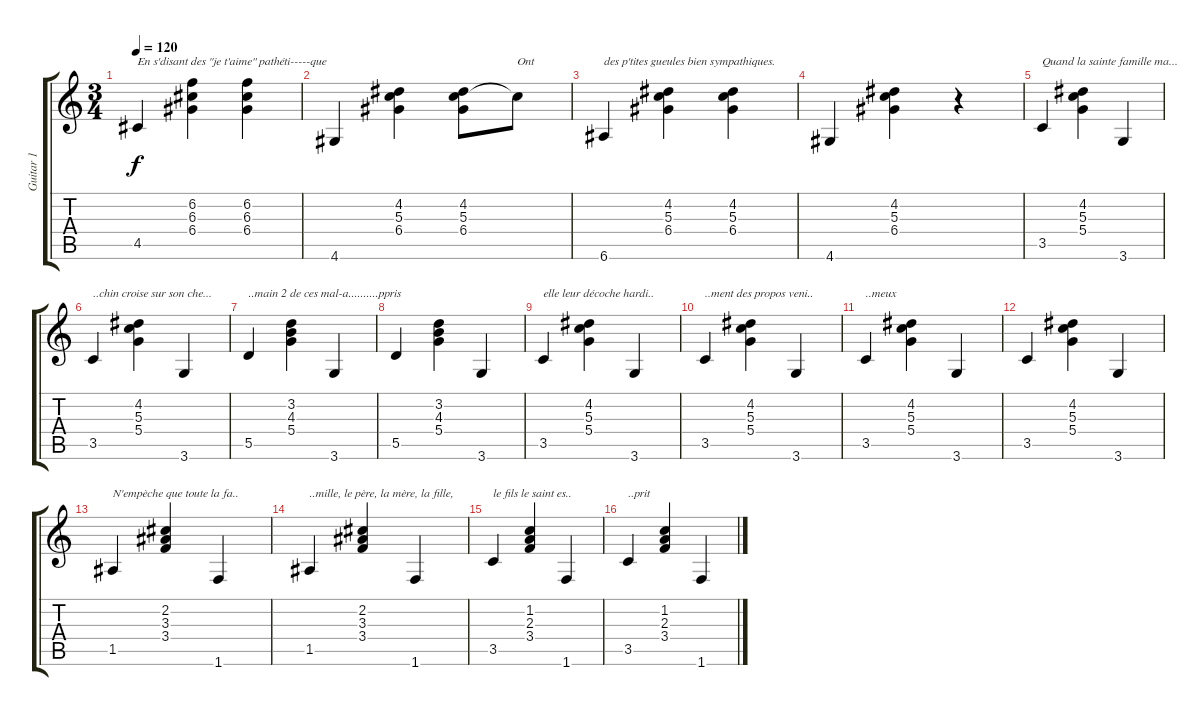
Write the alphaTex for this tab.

\track ("Guitar 1" "Guitar 1") {instrument acousticguitarnylon}
\staff {score tabs}
\tuning (E4 B3 G3 D3 A2 E2) {hide}
\ts (3 4)
\tempo 120
\clef g2
\ks c
4.5.4{txt "En s'disant des \"je t'aime\" pathéti-----que" dy f} (6.2 6.3 6.4).4 (6.2 6.3 6.4).4 |
4.6.4 (4.2 5.3 6.4).4 (4.2 5.3 6.4).8 5.3{t}.8{txt "Ont "} |
6.6.4{txt "des p'tites gueules bien sympathiques."} (4.2 5.3 6.4).4 (4.2 5.3 6.4).4 |
4.6.4 (4.2 5.3 6.4).4 r.4 |
3.5.4{txt "Quand la sainte famille ma..."} (4.2 5.3 5.4).4 3.6.4 |
3.5.4{txt "..chin croise sur son che..."} (4.2 5.3 5.4).4 3.6.4 |
5.5.4{txt "..main 2 de ces mal-a..........ppris"} (3.2 4.3 5.4).4 3.6.4 |
5.5.4 (3.2 4.3 5.4).4 3.6.4 |
3.5.4{txt "elle leur décoche hardi.."} (4.2 5.3 5.4).4 3.6.4 |
3.5.4{txt "..ment des propos veni.."} (4.2 5.3 5.4).4 3.6.4 |
3.5.4{txt "..meux"} (4.2 5.3 5.4).4 3.6.4 |
3.5.4 (4.2 5.3 5.4).4 3.6.4 |
1.5.4{txt "N'empèche que toute la fa.."} (2.2 3.3 3.4).4 1.6.4 |
1.5.4{txt "..mille, le père, la mère, la fille, "} (2.2 3.3 3.4).4 1.6.4 |
3.5.4{txt "le fils le saint es.."} (1.2 2.3 3.4).4 1.6.4 |
3.5.4{txt "..prit"} (1.2 2.3 3.4).4 1.6.4
